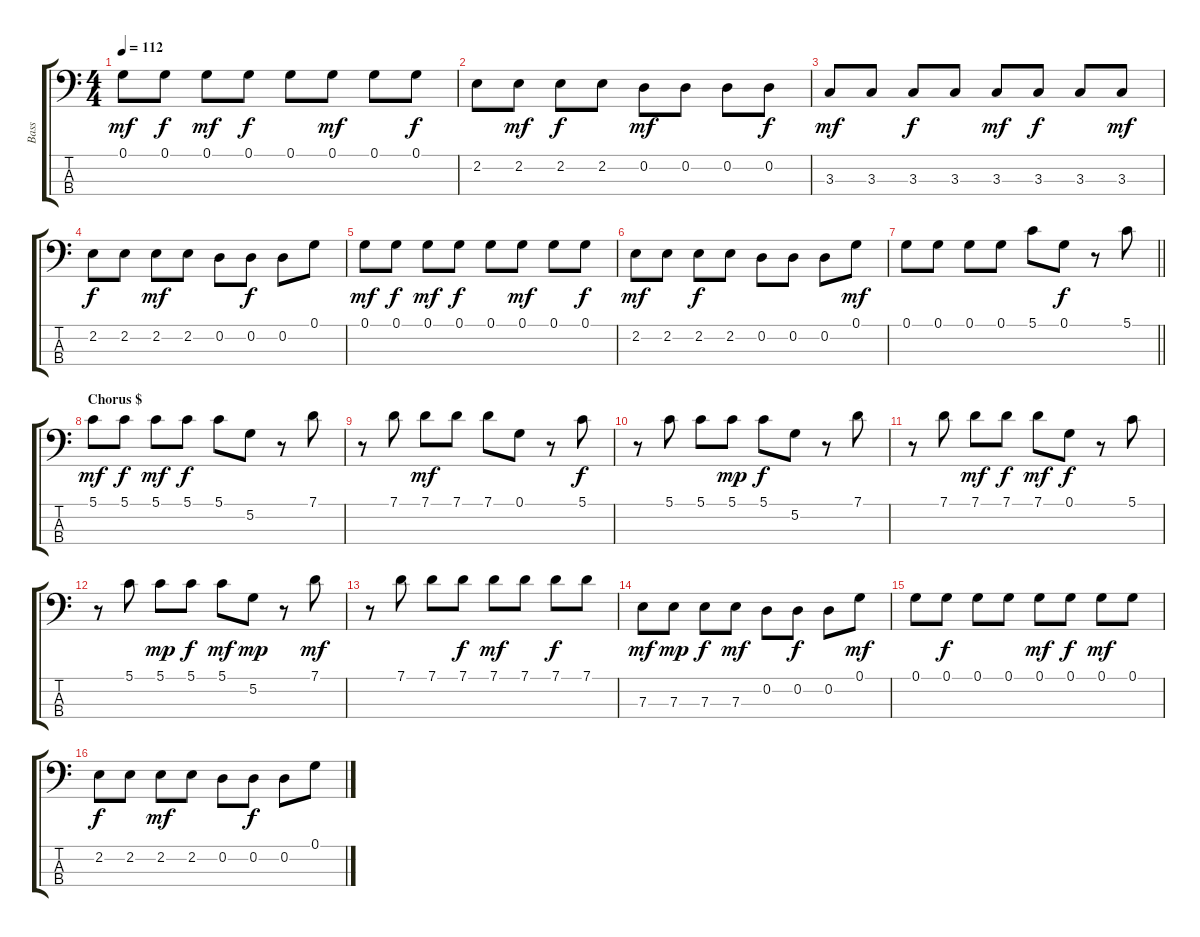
\track ("Bass" "Bass") {instrument electricbassfinger}
\staff {score tabs}
\tuning (G2 D2 A1 E1) {hide}
\ts (4 4)
\tempo 112
\clef f4
\ks c
0.1.8{dy mf} 0.1.8{dy f} 0.1.8{dy mf} 0.1.8{dy f} 0.1.8 0.1.8{dy mf} 0.1.8 0.1.8{dy f} |
2.2.8 2.2.8{dy mf} 2.2.8{dy f} 2.2.8 0.2.8{dy mf} 0.2.8 0.2.8 0.2.8{dy f} |
3.3.8{dy mf} 3.3.8 3.3.8{dy f} 3.3.8 3.3.8{dy mf} 3.3.8{dy f} 3.3.8 3.3.8{dy mf} |
2.2.8{dy f} 2.2.8 2.2.8{dy mf} 2.2.8 0.2.8 0.2.8{dy f} 0.2.8 0.1.8 |
0.1.8{dy mf} 0.1.8{dy f} 0.1.8{dy mf} 0.1.8{dy f} 0.1.8 0.1.8{dy mf} 0.1.8 0.1.8{dy f} |
2.2.8{dy mf} 2.2.8 2.2.8{dy f} 2.2.8 0.2.8 0.2.8 0.2.8 0.1.8{dy mf} |
\barLineRight lightlight
0.1.8 0.1.8 0.1.8 0.1.8 5.1.8 0.1.8{dy f} r.8 5.1.8 |
\section ("" "Chorus $")
5.1.8{dy mf} 5.1.8{dy f} 5.1.8{dy mf} 5.1.8{dy f} 5.1.8 5.2.8 r.8 7.1.8 |
r.8 7.1.8 7.1.8{dy mf} 7.1.8 7.1.8 0.1.8 r.8 5.1.8{dy f} |
r.8 5.1.8 5.1.8 5.1.8{dy mp} 5.1.8{dy f} 5.2.8 r.8 7.1.8 |
r.8 7.1.8 7.1.8{dy mf} 7.1.8{dy f} 7.1.8{dy mf} 0.1.8{dy f} r.8 5.1.8 |
r.8 5.1.8 5.1.8{dy mp} 5.1.8{dy f} 5.1.8{dy mf} 5.2.8{dy mp} r.8 7.1.8{dy mf} |
r.8 7.1.8 7.1.8 7.1.8{dy f} 7.1.8{dy mf} 7.1.8 7.1.8{dy f} 7.1.8 |
7.3.8{dy mf} 7.3.8{dy mp} 7.3.8{dy f} 7.3.8{dy mf} 0.2.8 0.2.8{dy f} 0.2.8 0.1.8{dy mf} |
0.1.8 0.1.8{dy f} 0.1.8 0.1.8 0.1.8{dy mf} 0.1.8{dy f} 0.1.8{dy mf} 0.1.8 |
2.2.8{dy f} 2.2.8 2.2.8{dy mf} 2.2.8 0.2.8 0.2.8{dy f} 0.2.8 0.1.8
